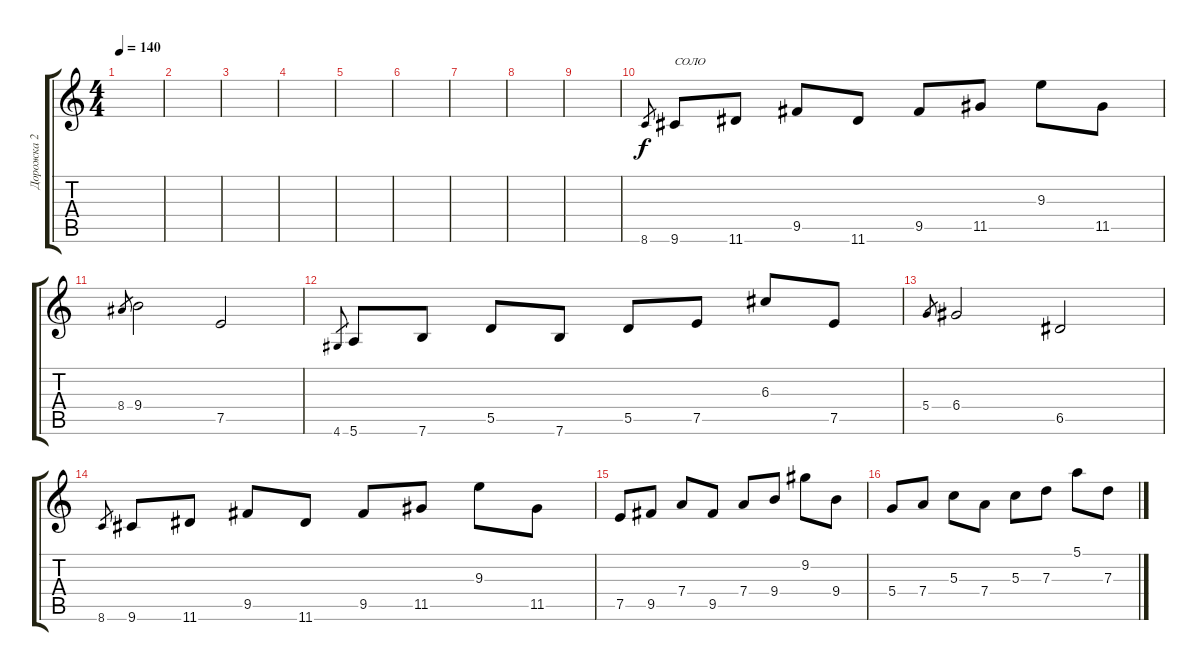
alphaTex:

\track ("Дорожка 2" "Дорожка 2") {instrument overdrivenguitar}
\staff {score tabs}
\tuning (E4 B3 G3 D3 A2 E2) {hide}
\ts (4 4)
\tempo 140
\clef g2
\ks c
|
|
|
|
|
|
|
|
|
8.6.8{gr} 9.6.8{txt "СОЛО"} 11.6.8 9.5.8 11.6.8 9.5.8 11.5.8 9.3.8 11.5.8 |
8.4.8{gr} 9.4.2 7.5.2 |
4.6.8{gr} 5.6.8 7.6.8 5.5.8 7.6.8 5.5.8 7.5.8 6.3.8 7.5.8 |
5.4.8{gr} 6.4.2 6.5.2 |
8.6.8{gr} 9.6.8 11.6.8 9.5.8 11.6.8 9.5.8 11.5.8 9.3.8 11.5.8 |
7.5.8 9.5.8 7.4.8 9.5.8 7.4.8 9.4.8 9.2.8 9.4.8 |
5.4.8 7.4.8 5.3.8 7.4.8 5.3.8 7.3.8 5.1.8 7.3.8
